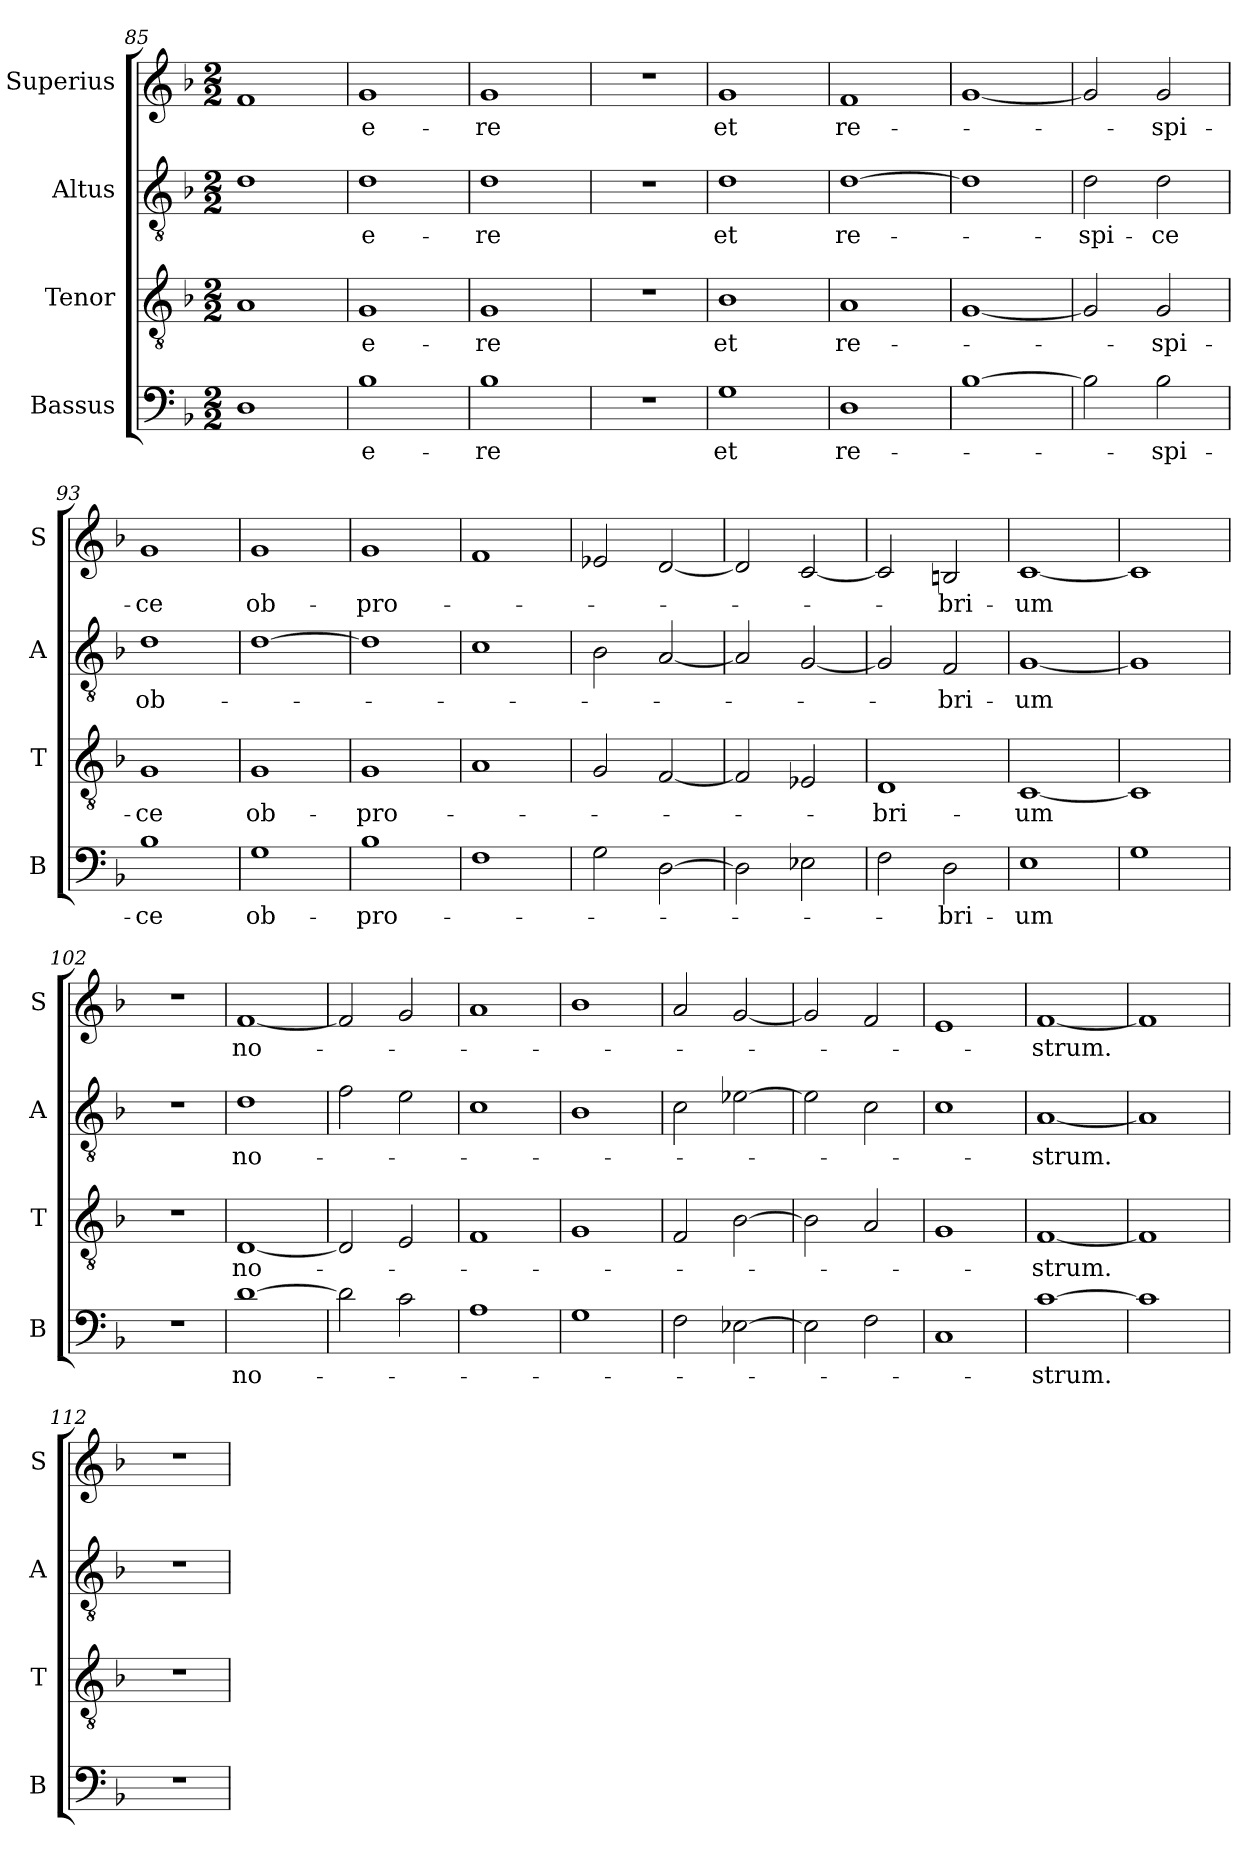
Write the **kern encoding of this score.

**kern	**text	**kern	**text	**kern	**text	**kern	**text
*part4	*part4	*part3	*part3	*part2	*part2	*part1	*part1
*staff4	*staff4	*staff3	*staff3	*staff2	*staff2	*staff1	*staff1
*I"Bassus	*	*I"Tenor	*	*I"Altus	*	*I"Superius	*
*I'B	*	*I'T	*	*I'A	*	*I'S	*
*clefF4	*	*clefGv2	*	*clefGv2	*	*clefG2	*
*k[b-]	*	*k[b-]	*	*k[b-]	*	*k[b-]	*
*M2/2	*	*M2/2	*	*M2/2	*	*M2/2	*
=85	=85	=85	=85	=85	=85	=85	=85
1D	.	1A	.	1d	.	1f	.
=86	=86	=86	=86	=86	=86	=86	=86
1B-	-e-	1G	-e-	1d	-e-	1g	-e-
=87	=87	=87	=87	=87	=87	=87	=87
1B-	-re	1G	-re	1d	-re	1g	-re
=88	=88	=88	=88	=88	=88	=88	=88
1r	.	1r	.	1r	.	1r	.
=89	=89	=89	=89	=89	=89	=89	=89
1G	et	1B-	et	1d	et	1g	et
=90	=90	=90	=90	=90	=90	=90	=90
1D	re-	1A	re-	[1d	re-	1f	re-
=91	=91	=91	=91	=91	=91	=91	=91
[1B-	.	[1G	.	1d]	.	[1g	.
=92	=92	=92	=92	=92	=92	=92	=92
2B-]	.	2G]	.	2d	spi-	2g]	.
2B-	-spi-	2G	-spi-	2d	-ce	2g	-spi-
=93	=93	=93	=93	=93	=93	=93	=93
1B-	-ce	1G	-ce	1d	ob-	1g	-ce
=94	=94	=94	=94	=94	=94	=94	=94
1G	ob-	1G	ob-	[1d	.	1g	ob-
=95	=95	=95	=95	=95	=95	=95	=95
1B-	-pro-	1G	-pro-	1d]	.	1g	-pro-
=96	=96	=96	=96	=96	=96	=96	=96
1F	.	1A	.	1c	.	1f	.
=97	=97	=97	=97	=97	=97	=97	=97
2G	.	2G	.	2B-	.	2e-X	.
[2D	.	[2F	.	[2A	.	[2d	.
=98	=98	=98	=98	=98	=98	=98	=98
2D]	.	2F]	.	2A]	.	2d]	.
2E-i	.	2E-i	.	[2G	.	[2c	.
=99	=99	=99	=99	=99	=99	=99	=99
2F	.	1D	-bri-	2G]	.	2c]	.
2D	-bri-	.	.	2F	-bri-	2Bn	-bri-
=100	=100	=100	=100	=100	=100	=100	=100
1E	-um	[1C	um	[1G	um	[1c	um
=101	=101	=101	=101	=101	=101	=101	=101
1G	.	1C]	.	1G]	.	1c]	.
=102	=102	=102	=102	=102	=102	=102	=102
1r	.	1r	.	1r	.	1r	.
=103	=103	=103	=103	=103	=103	=103	=103
[1d	no-	[1D	-no-	1d	-no-	[1f	-no-
=104	=104	=104	=104	=104	=104	=104	=104
2d]	.	2D]	.	2f	.	2f]	.
2c	.	2E	.	2e	.	2g	.
=105	=105	=105	=105	=105	=105	=105	=105
1A	.	1F	.	1c	.	1a	.
=106	=106	=106	=106	=106	=106	=106	=106
1G	.	1G	.	1B-	.	1b-	.
=107	=107	=107	=107	=107	=107	=107	=107
2F	.	2F	.	2c	.	2a	.
[2E-X	.	[2B-	.	[2e-X	.	[2g	.
=108	=108	=108	=108	=108	=108	=108	=108
2E-]	.	2B-]	.	2e-]	.	2g]	.
2F	.	2A	.	2c	.	2f	.
=109	=109	=109	=109	=109	=109	=109	=109
1C	.	1G	.	1c	.	1e	.
=110	=110	=110	=110	=110	=110	=110	=110
[1c	strum.	[1F	strum.	[1A	strum.	[1f	strum.
=111	=111	=111	=111	=111	=111	=111	=111
1c]	.	1F]	.	1A]	.	1f]	.
=112	=112	=112	=112	=112	=112	=112	=112
1r	.	1r	.	1r	.	1r	.
=	=	=	=	=	=	=	=
*-	*-	*-	*-	*-	*-	*-	*-
